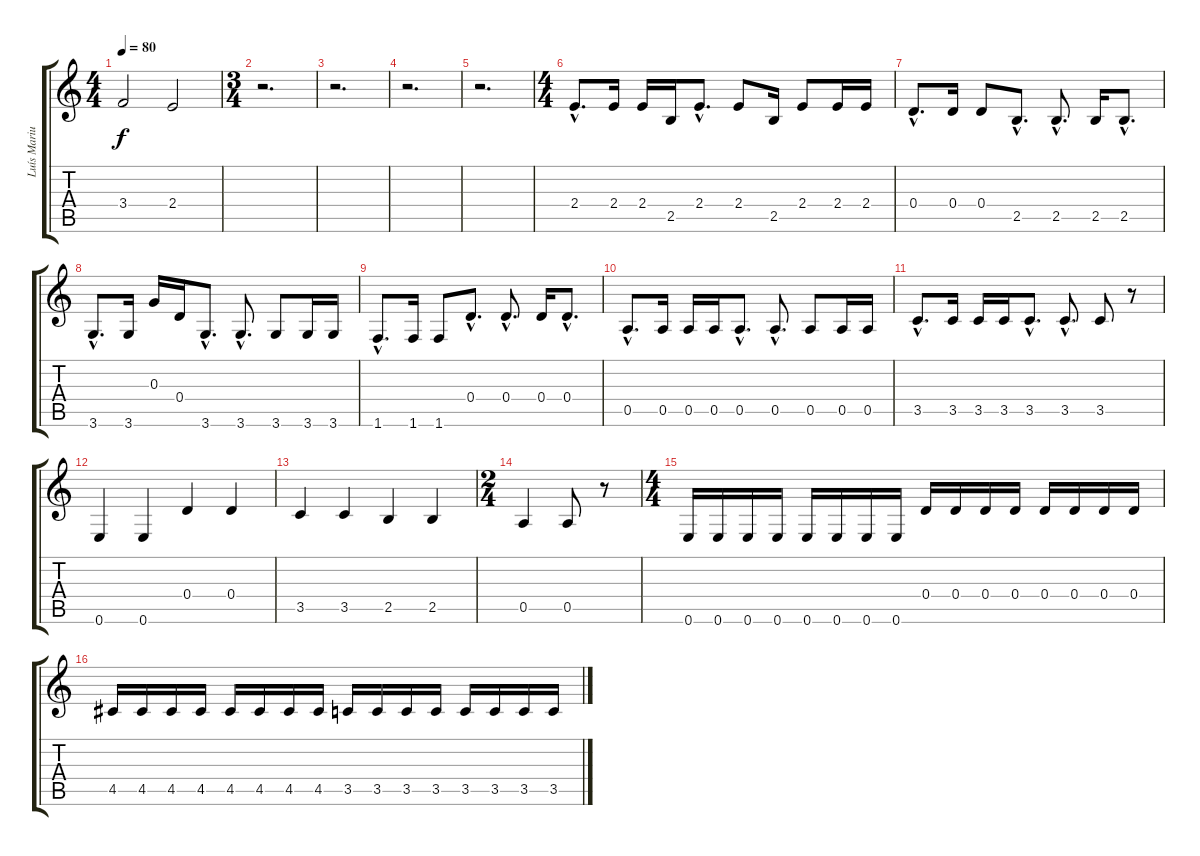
\track ("Luís Mariutti" "Luís Mariu") {instrument fretlessbass}
\staff {score tabs}
\tuning (E4 B3 G3 D3 A2 E2) {hide}
\ts (4 4)
\tempo 80
\clef g2
\ks c
3.4.2{dy f} 2.4.2 |
\ts (3 4)
r.2{d} |
r.2{d} |
r.2{d} |
r.2{d} |
\ts (4 4)
2.4{hac}.8{d} 2.4.16 2.4.16 2.5.16 2.4{hac}.8{d} 2.4.8 2.5.16 2.4.8 2.4.16 2.4.16 |
0.4{hac}.8{d} 0.4.16 0.4.8 2.5{hac}.8{d} 2.5{hac}.8{d} 2.5.16 2.5{hac}.8{d} |
3.6{hac}.8{d} 3.6.16 0.3.16 0.4.16 3.6{hac}.8{d} 3.6{hac}.8{d} 3.6.8 3.6.16 3.6.16 |
1.6{hac}.8{d} 1.6.16 1.6.8 0.4{hac}.8{d} 0.4{hac}.8{d} 0.4.16 0.4{hac}.8{d} |
0.5{hac}.8{d} 0.5.16 0.5.16 0.5.16 0.5{hac}.8{d} 0.5{hac}.8{d} 0.5.8 0.5.16 0.5.16 |
3.5{hac}.8{d} 3.5.16 3.5.16 3.5.16 3.5{hac}.8{d} 3.5{hac}.8{d} 3.5.8 r.8 |
0.6.4 0.6.4 0.4.4 0.4.4 |
3.5.4 3.5.4 2.5.4 2.5.4 |
\ts (2 4)
0.5.4 0.5.8 r.8 |
\ts (4 4)
0.6.16 0.6.16 0.6.16 0.6.16 0.6.16 0.6.16 0.6.16 0.6.16 0.4.16 0.4.16 0.4.16 0.4.16 0.4.16 0.4.16 0.4.16 0.4.16 |
4.5.16 4.5.16 4.5.16 4.5.16 4.5.16 4.5.16 4.5.16 4.5.16 3.5.16 3.5.16 3.5.16 3.5.16 3.5.16 3.5.16 3.5.16 3.5.16
